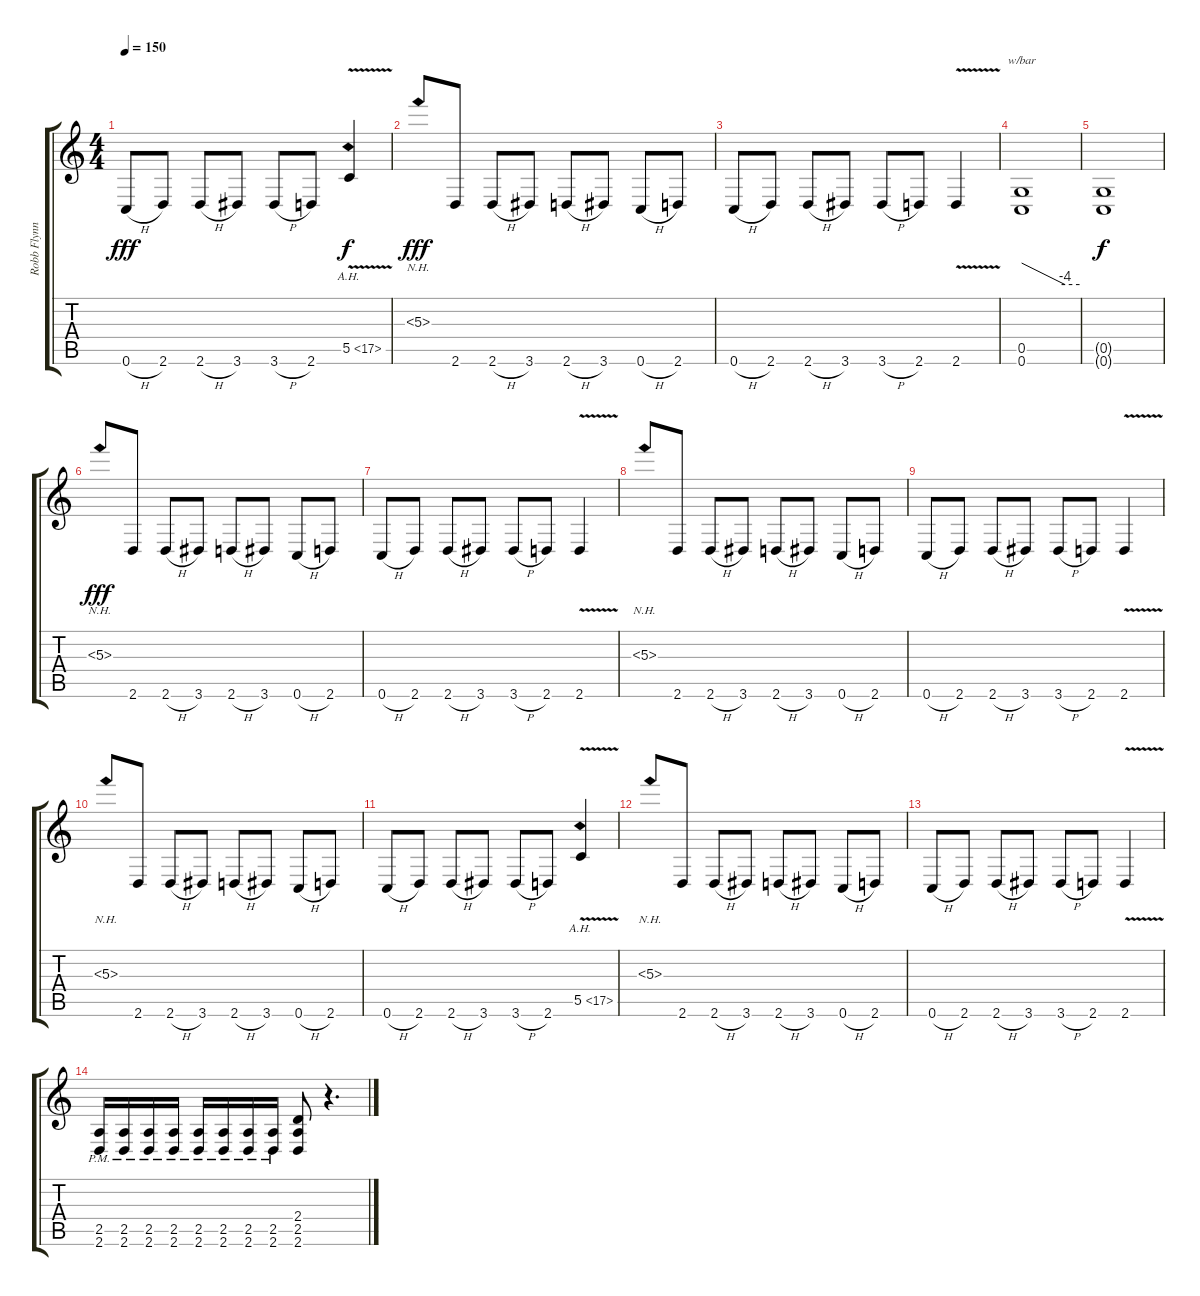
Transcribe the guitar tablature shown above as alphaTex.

\track ("Robb Flynn" "Robb Flynn") {instrument distortionguitar}
\staff {score tabs}
\tuning (D4 A3 F3 C3 G2 C2) {hide}
\ts (4 4)
\tempo 150
\clef g2
\ks c
0.6{h}.8{dy fff} 2.6.8 2.6{h}.8 3.6.8 3.6{h}.8 2.6.8 5.5{ah 12 v}.4{dy f} |
5.3{nh}.8{dy fff} 2.6.8 2.6{h}.8 3.6.8 2.6{h}.8 3.6.8 0.6{h}.8 2.6.8 |
0.6{h}.8 2.6.8 2.6{h}.8 3.6.8 3.6{h}.8 2.6.8 2.6{v}.4 |
(0.5 0.6).1{tbe (custom default 0 0 45 -16 60 -16)} |
(0.5{t} 0.6{t}).1{dy f} |
5.3{nh}.8{dy fff} 2.6.8 2.6{h}.8 3.6.8 2.6{h}.8 3.6.8 0.6{h}.8 2.6.8 |
0.6{h}.8 2.6.8 2.6{h}.8 3.6.8 3.6{h}.8 2.6.8 2.6{v}.4 |
5.3{nh}.8 2.6.8 2.6{h}.8 3.6.8 2.6{h}.8 3.6.8 0.6{h}.8 2.6.8 |
0.6{h}.8 2.6.8 2.6{h}.8 3.6.8 3.6{h}.8 2.6.8 2.6{v}.4 |
5.3{nh}.8 2.6.8 2.6{h}.8 3.6.8 2.6{h}.8 3.6.8 0.6{h}.8 2.6.8 |
0.6{h}.8 2.6.8 2.6{h}.8 3.6.8 3.6{h}.8 2.6.8 5.5{ah 12 v}.4 |
5.3{nh}.8 2.6.8 2.6{h}.8 3.6.8 2.6{h}.8 3.6.8 0.6{h}.8 2.6.8 |
0.6{h}.8 2.6.8 2.6{h}.8 3.6.8 3.6{h}.8 2.6.8 2.6{v}.4 |
(2.5{pm} 2.6{pm}).16 (2.5{pm} 2.6{pm}).16 (2.5{pm} 2.6{pm}).16 (2.5{pm} 2.6{pm}).16 (2.5{pm} 2.6{pm}).16 (2.5{pm} 2.6{pm}).16 (2.5{pm} 2.6{pm}).16 (2.5{pm} 2.6{pm}).16 (2.4 2.5 2.6).8 r.4{d}
